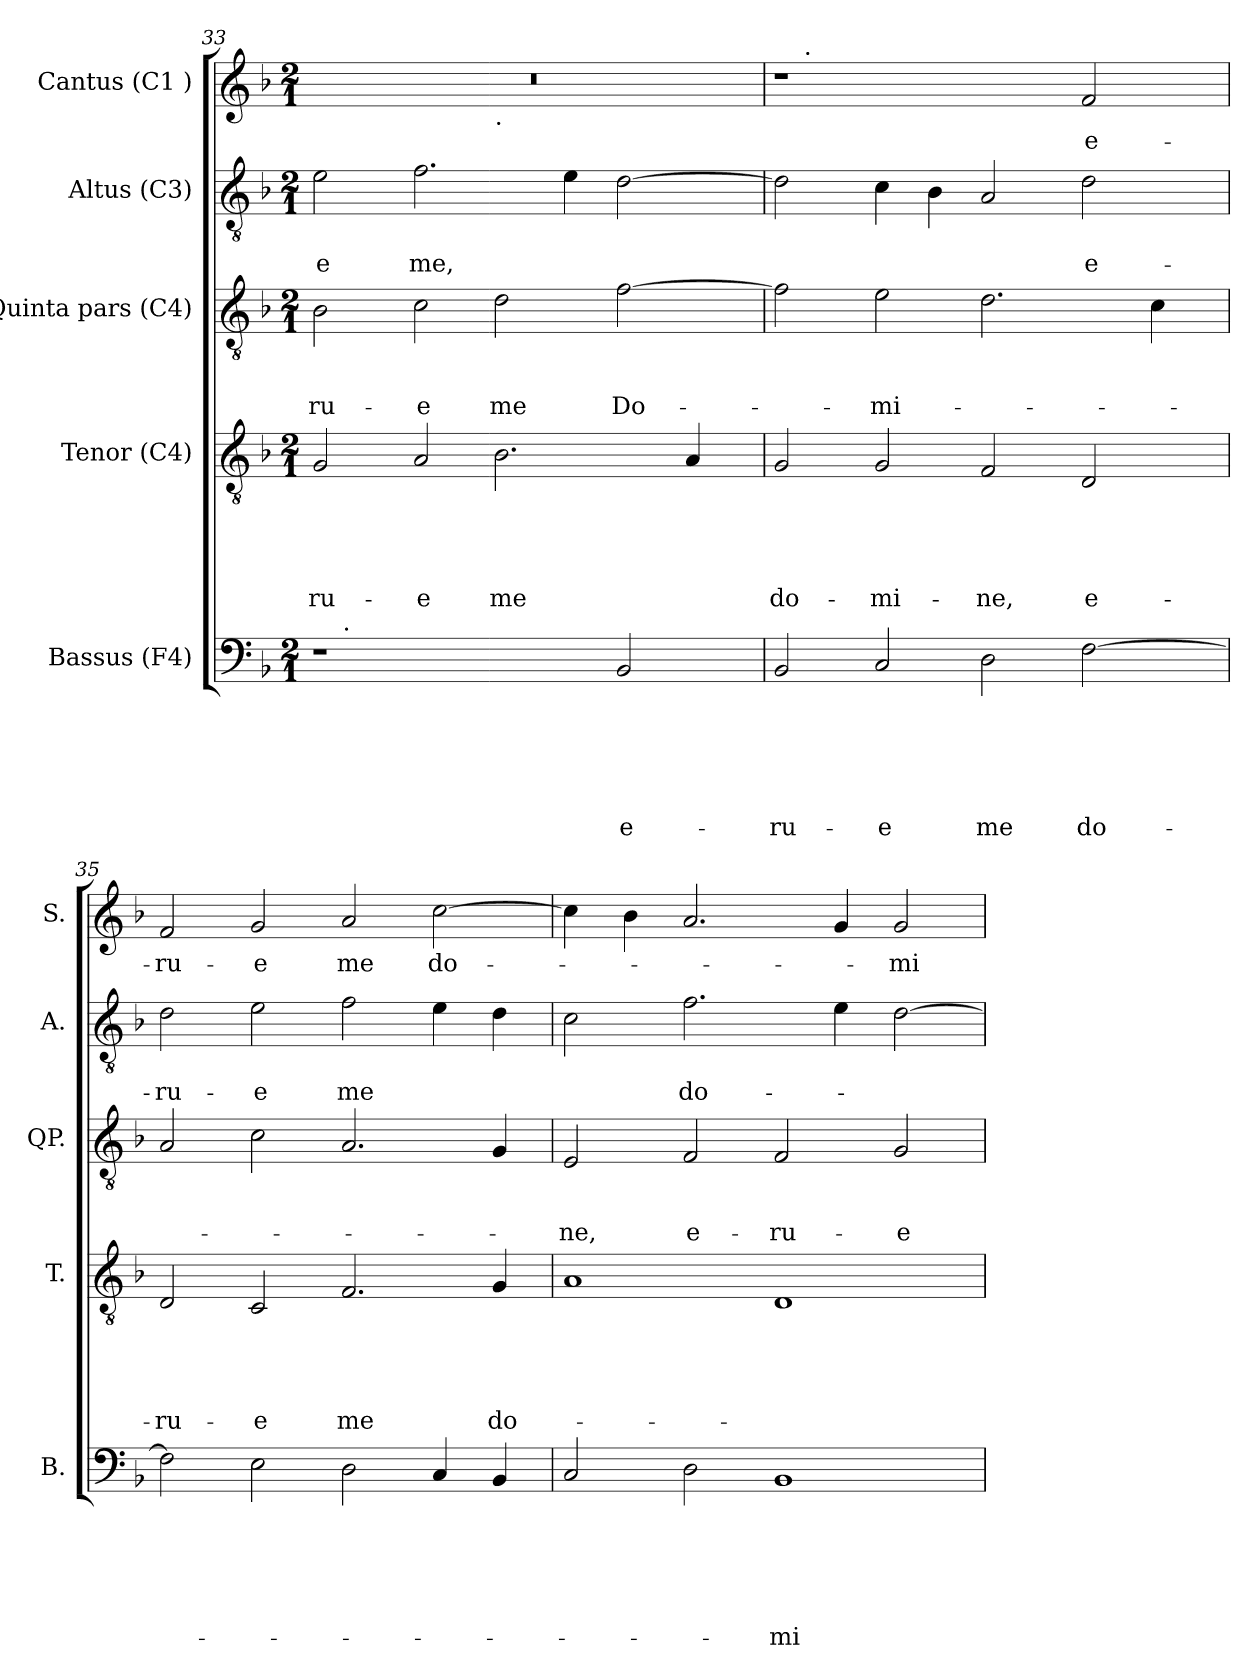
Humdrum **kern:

**kern	**text	**text	**text	**text	**text	**text	**kern	**text	**text	**text	**text	**text	**kern	**text	**text	**text	**kern	**text	**text	**kern	**text
*part5	*part5	*part5	*part5	*part5	*part5	*part5	*part4	*part4	*part4	*part4	*part4	*part4	*part3	*part3	*part3	*part3	*part2	*part2	*part2	*part1	*part1
*staff5	*staff5	*staff5	*staff5	*staff5	*staff5	*staff5	*staff4	*staff4	*staff4	*staff4	*staff4	*staff4	*staff3	*staff3	*staff3	*staff3	*staff2	*staff2	*staff2	*staff1	*staff1
*I"Bassus (F4)	*	*	*	*	*	*	*I"Tenor (C4)	*	*	*	*	*	*I"Quinta pars (C4)	*	*	*	*I"Altus (C3)	*	*	*I"Cantus (C1 )	*
*I'B.	*	*	*	*	*	*	*I'T.	*	*	*	*	*	*I'QP.	*	*	*	*I'A.	*	*	*I'S.	*
*clefF4	*	*	*	*	*	*	*clefGv2	*	*	*	*	*	*clefGv2	*	*	*	*clefGv2	*	*	*clefG2	*
*k[b-]	*	*	*	*	*	*	*k[b-]	*	*	*	*	*	*k[b-]	*	*	*	*k[b-]	*	*	*k[b-]	*
*F:	*	*	*	*	*	*	*F:	*	*	*	*	*	*F:	*	*	*	*F:	*	*	*F:	*
*M2/1	*	*	*	*	*	*	*M2/1	*	*	*	*	*	*M2/1	*	*	*	*M2/1	*	*	*M2/1	*
=33	=33	=33	=33	=33	=33	=33	=33	=33	=33	=33	=33	=33	=33	=33	=33	=33	=33	=33	=33	=33	=33
!	!	!	!	!	!	!	!	!	!	!	!	!LO:LY:b:rj	!	!	!	!LO:LY:b	!	!	!LO:LY:b	!	!
*^	*	*	*	*	*	*	*	*	*	*	*	*	*	*	*	*	*	*	*	*^	*
1r	16.ryy	.	.	.	.	.	.	2G/	.	.	.	.	-ru-	2B-\	.	.	-ru-	2e\	.	-e	0r	1ryy	.
!	!LO:TX:a:t=.	!	!	!	!	!	!	!	!	!	!	!	!	!	!	!	!	!	!	!	!	!	!
.	1ryy	.	.	.	.	.	.	.	.	.	.	.	.	.	.	.	.	.	.	.	.	.	.
!	!	!	!	!	!	!	!	!	!	!	!	!	!LO:LY:b:rj	!	!	!	!LO:LY:b	!	!	!LO:LY:b	!	!	!
.	.	.	.	.	.	.	.	2A/	.	.	.	.	-e	2c\	.	.	-e	2.f\	.	me,	.	.	.
!	!	!	!	!	!	!	!	!	!	!	!	!	!	!	!	!	!	!	!	!	!	!LO:TX:b:t=.	!
!	!	!	!	!	!	!	!	!	!	!	!	!	!LO:LY:b:rj	!	!	!	!LO:LY:b	!	!	!	!	!	!
2ryy	.	.	.	.	.	.	.	2.B-\	.	.	.	.	me	2d\	.	.	me	.	.	.	.	1ryy	.
.	2ryy	.	.	.	.	.	.	.	.	.	.	.	.	.	.	.	.	.	.	.	.	.	.
.	.	.	.	.	.	.	.	.	.	.	.	.	.	.	.	.	.	4e\	.	.	.	.	.
!	!	!	!	!	!	!	!LO:LY:b	!	!	!	!	!	!	!	!	!	!LO:LY:b	!	!	!	!	!	!
2BB-/	.	.	.	.	.	.	e-	.	.	.	.	.	.	[<2f\	.	.	Do-	[<2d\	.	.	.	.	.
.	4ryy	.	.	.	.	.	.	.	.	.	.	.	.	.	.	.	.	.	.	.	.	.	.
.	.	.	.	.	.	.	.	4A/	.	.	.	.	.	.	.	.	.	.	.	.	.	.	.
.	8ryy	.	.	.	.	.	.	.	.	.	.	.	.	.	.	.	.	.	.	.	.	.	.
.	32ryy	.	.	.	.	.	.	.	.	.	.	.	.	.	.	.	.	.	.	.	.	.	.
!!LO:LB:g=z	!!
=34	=34	=34	=34	=34	=34	=34	=34	=34	=34	=34	=34	=34	=34	=34	=34	=34	=34	=34	=34	=34	=34	=34	=34
!	!	!	!	!	!	!	!LO:LY:b	!	!	!	!	!	!LO:LY:b:rj	!	!	!	!	!	!	!	!	!	!
*v	*v	*	*	*	*	*	*	*	*	*	*	*	*	*	*	*	*	*	*	*	*	*	*
2BB-/	.	.	.	.	.	-ru-	2G/	.	.	.	.	do-	2f\]	.	.	.	2d\]	.	.	1r	16.ryy	.
!	!	!	!	!	!	!	!	!	!	!	!	!	!	!	!	!	!	!	!	!	!LO:TX:a:t=.	!
.	.	.	.	.	.	.	.	.	.	.	.	.	.	.	.	.	.	.	.	.	1ryy	.
!	!	!	!	!	!	!LO:LY:b	!	!	!	!	!	!LO:LY:b:rj	!	!	!	!LO:LY:b	!	!	!	!	!	!
2C/	.	.	.	.	.	-e	2G/	.	.	.	.	-mi-	2e\	.	.	-mi-	4c\	.	.	.	.	.
.	.	.	.	.	.	.	.	.	.	.	.	.	.	.	.	.	4B-\	.	.	.	.	.
!	!	!	!	!	!	!LO:LY:b	!	!	!	!	!	!LO:LY:b:rj	!	!	!	!	!	!	!	!	!	!
2D\	.	.	.	.	.	me	2F/	.	.	.	.	-ne,	2.d\	.	.	.	2A/	.	.	2ryy	.	.
.	.	.	.	.	.	.	.	.	.	.	.	.	.	.	.	.	.	.	.	.	2ryy	.
!	!	!	!	!	!	!LO:LY:b	!	!	!	!	!	!LO:LY:b:rj	!	!	!	!	!	!	!LO:LY:b	!	!	!LO:LY:b:rj
[>2F\	.	.	.	.	.	do-	2D/	.	.	.	.	e-	.	.	.	.	2d\	.	e-	2f/	.	e-
.	.	.	.	.	.	.	.	.	.	.	.	.	.	.	.	.	.	.	.	.	4ryy	.
.	.	.	.	.	.	.	.	.	.	.	.	.	4c\	.	.	.	.	.	.	.	.	.
.	.	.	.	.	.	.	.	.	.	.	.	.	.	.	.	.	.	.	.	.	8ryy	.
.	.	.	.	.	.	.	.	.	.	.	.	.	.	.	.	.	.	.	.	.	32ryy	.
=35	=35	=35	=35	=35	=35	=35	=35	=35	=35	=35	=35	=35	=35	=35	=35	=35	=35	=35	=35	=35	=35	=35
!	!	!	!	!	!	!	!	!	!	!	!	!LO:LY:b:rj	!	!	!	!	!	!	!LO:LY:b	!	!	!LO:LY:b:rj
*	*	*	*	*	*	*	*	*	*	*	*	*	*	*	*	*	*	*	*	*v	*v	*
2F\]	.	.	.	.	.	.	2D/	.	.	.	.	-ru-	2A/	.	.	.	2d\	.	-ru-	2f/	-ru-
!	!	!	!	!	!	!	!	!	!	!	!	!LO:LY:b:rj	!	!	!	!	!	!	!LO:LY:b	!	!LO:LY:b:rj
2E\	.	.	.	.	.	.	2C/	.	.	.	.	-e	2c\	.	.	.	2e\	.	-e	2g/	-e
!	!	!	!	!	!	!	!	!	!	!	!	!LO:LY:b:rj	!	!	!	!	!	!	!LO:LY:b	!	!LO:LY:b:rj
2D\	.	.	.	.	.	.	2.F/	.	.	.	.	me	2.A/	.	.	.	2f\	.	me	2a/	me
!	!	!	!	!	!	!	!	!	!	!	!	!	!	!	!	!	!	!	!	!	!LO:LY:b:rj
4C/	.	.	.	.	.	.	.	.	.	.	.	.	.	.	.	.	4e\	.	.	[>2cc\	do-
!	!	!	!	!	!	!	!	!	!	!	!	!LO:LY:b:rj	!	!	!	!	!	!	!	!	!
4BB-/	.	.	.	.	.	.	4G/	.	.	.	.	do-	4G/	.	.	.	4d\	.	.	.	.
=36	=36	=36	=36	=36	=36	=36	=36	=36	=36	=36	=36	=36	=36	=36	=36	=36	=36	=36	=36	=36	=36
!	!	!	!	!	!	!	!	!	!	!	!	!	!	!	!	!LO:LY:b	!	!	!	!	!
2C/	.	.	.	.	.	.	1A	.	.	.	.	.	2E/	.	.	-ne,	2c\	.	.	4cc\]	.
.	.	.	.	.	.	.	.	.	.	.	.	.	.	.	.	.	.	.	.	4b-\	.
!	!	!	!	!	!	!	!	!	!	!	!	!	!	!	!	!LO:LY:b	!	!	!LO:LY:b	!	!
2D\	.	.	.	.	.	.	.	.	.	.	.	.	2F/	.	.	e-	2.f\	.	do-	2.a/	.
!	!	!	!	!	!	!LO:LY:b	!	!	!	!	!	!	!	!	!	!LO:LY:b	!	!	!	!	!
1BB-	.	.	.	.	.	-mi-	1D	.	.	.	.	.	2F/	.	.	-ru-	.	.	.	.	.
.	.	.	.	.	.	.	.	.	.	.	.	.	.	.	.	.	4e\	.	.	4g/	.
!	!	!	!	!	!	!	!	!	!	!	!	!	!	!	!	!LO:LY:b	!	!	!	!	!LO:LY:b:rj
.	.	.	.	.	.	.	.	.	.	.	.	.	2G/	.	.	-e	[>2d\	.	.	2g/	-mi-
=	=	=	=	=	=	=	=	=	=	=	=	=	=	=	=	=	=	=	=	=	=
*-	*-	*-	*-	*-	*-	*-	*-	*-	*-	*-	*-	*-	*-	*-	*-	*-	*-	*-	*-	*-	*-
